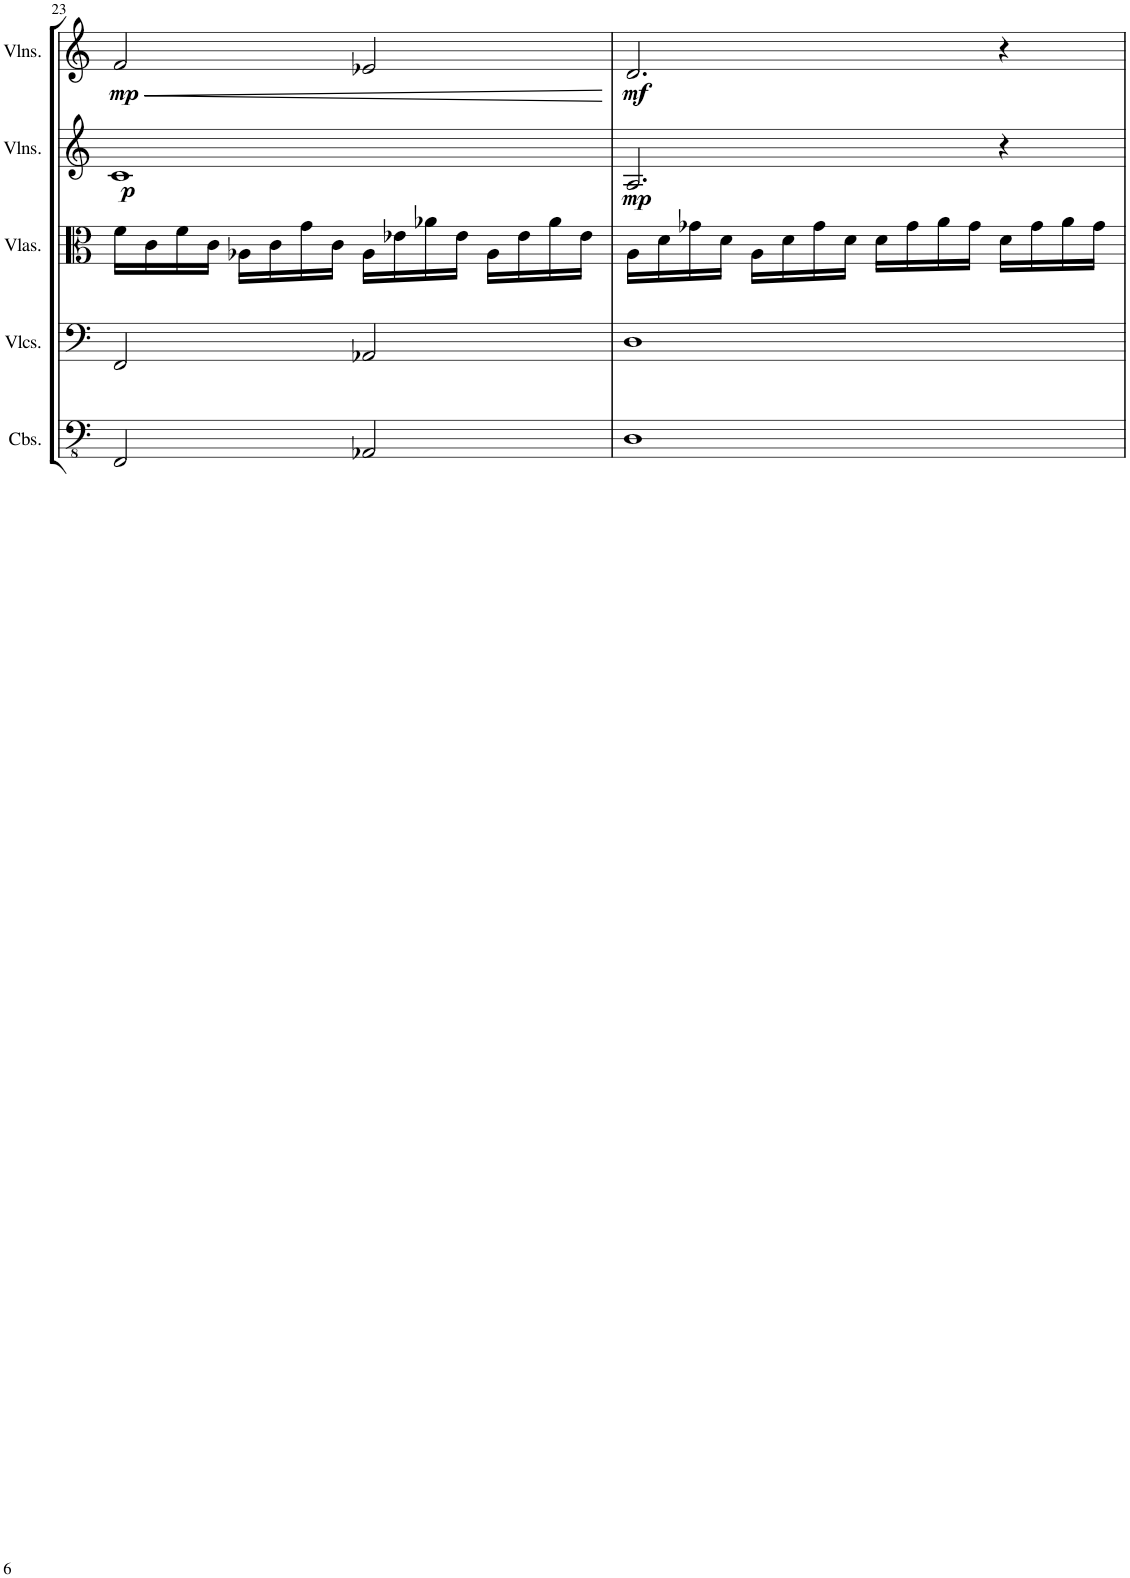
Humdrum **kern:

**kern	**kern	**kern	**kern	**dynam	**kern	**dynam
*part5	*part4	*part3	*part2	*part2	*part1	*part1
*staff5	*staff4	*staff3	*staff2	*staff2	*staff1	*staff1
*I"Contrabasses	*I"Violoncellos	*I"Violas	*I"Violins	*	*I"Violins	*
*I'Cbs.	*I'Vlcs.	*I'Vlas.	*I'Vlns.	*	*I'Vlns.	*
!!LO:PB:g=z
*clefFv4	*clefF4	*clefC3	*clefG2	*	*clefG2	*
*k[]	*k[]	*k[]	*k[]	*	*k[]	*
*M4/4	*M4/4	*M4/4	*M4/4	*	*M4/4	*
=23	=23	=23	=23	=23	=23	=23
!	!	!	!	!LO:DY:b	!	!LO:HP:b
!	!	!	!	!	!	!LO:DY:n=1:b
2FFF/	2FF/	16f\LL	1c	p	2f/	< mp
.	.	16c\	.	.	.	.
.	.	16f\	.	.	.	.
.	.	16c\JJ	.	.	.	.
.	.	16A-X\LL	.	.	.	.
.	.	16c\	.	.	.	.
.	.	16g\	.	.	.	.
.	.	16c\JJ	.	.	.	.
2AAA-X/	2AA-X/	16A-\LL	.	.	2e-X/	.
.	.	16e-X\	.	.	.	.
.	.	16a-X\	.	.	.	.
.	.	16e-\JJ	.	.	.	.
.	.	16A-\LL	.	.	.	.
.	.	16e-\	.	.	.	.
.	.	16a-\	.	.	.	.
.	.	16e-\JJ	.	.	.	.
.	.	.	.	.	.	[
=24	=24	=24	=24	=24	=24	=24
!	!	!	!	!LO:DY:b	!	!LO:DY:b
1DD	1D	16A\LL	2.A/	mp	2.d/	mf
.	.	16d\	.	.	.	.
.	.	16g-X\	.	.	.	.
.	.	16d\JJ	.	.	.	.
.	.	16A\LL	.	.	.	.
.	.	16d\	.	.	.	.
.	.	16g-\	.	.	.	.
.	.	16d\JJ	.	.	.	.
.	.	16d\LL	.	.	.	.
.	.	16g-\	.	.	.	.
.	.	16a\	.	.	.	.
.	.	16g-\JJ	.	.	.	.
.	.	16d\LL	4r	.	4r	.
.	.	16g-\	.	.	.	.
.	.	16a\	.	.	.	.
.	.	16g-\JJ	.	.	.	.
=	=	=	=	=	=	=
*-	*-	*-	*-	*-	*-	*-
